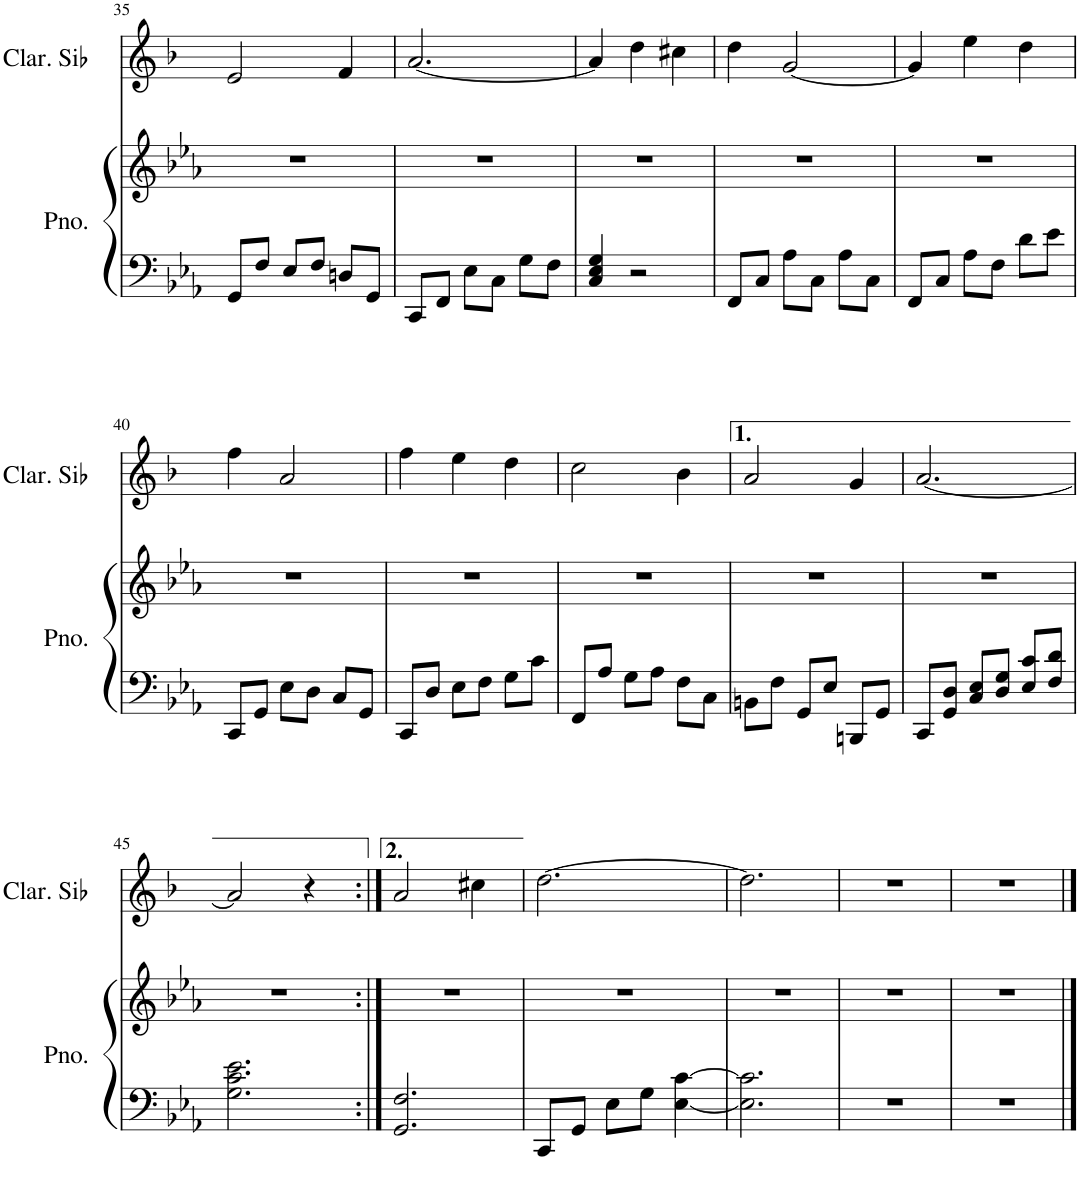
**kern	**kern	**kern
*part2	*part2	*part1
*staff3	*staff2	*staff1
*I"Piano	*	*I"Clarinette en Sib
*I'Pno.	*	*I'Clar. Sib
!!LO:PB:g=z
*clefF4	*clefG2	*clefG2
*	*	*Trd1c2
*k[b-e-a-]	*k[b-e-a-]	*k[b-]
*M3/4	*M3/4	*M3/4
=35	=35	=35
8GG/L	2.r	2e/
8F/J	.	.
8E-/L	.	.
8F/J	.	.
8Dn/L	.	4f/
8GG/J	.	.
=36	=36	=36
8CC/L	2.r	[2.a/
8FF/J	.	.
8E-\L	.	.
8C\J	.	.
8G\L	.	.
8F\J	.	.
=37	=37	=37
4C/ 4E-/ 4G/	2.r	4a/]
2r	.	4dd\
.	.	4cc#X\
=38	=38	=38
8FF/L	2.r	4dd\
8C/J	.	.
8A-\L	.	[2g/
8C\J	.	.
8A-\L	.	.
8C\J	.	.
=39	=39	=39
8FF/L	2.r	4g/]
8C/J	.	.
8A-\L	.	4ee\
8F\J	.	.
8d\L	.	4dd\
8e-\J	.	.
!!LO:LB:g=z
=40	=40	=40
8CC/L	2.r	4ff\
8GG/J	.	.
8E-\L	.	2a/
8D\J	.	.
8C/L	.	.
8GG/J	.	.
=41	=41	=41
8CC/L	2.r	4ff\
8D/J	.	.
8E-\L	.	4ee\
8F\J	.	.
8G\L	.	4dd\
8c\J	.	.
=42	=42	=42
8FF/L	2.r	2cc\
8A-/J	.	.
8G\L	.	.
8A-\J	.	.
8F\L	.	4b-\
8C\J	.	.
=43	=43	=43
8BBn\L	2.r	2a/
8F\J	.	.
8GG/L	.	.
8E-/J	.	.
8BBBn/L	.	4g/
8GG/J	.	.
=44	=44	=44
8CC/L	2.r	[2.a/
8GG/ 8D/J	.	.
8C/ 8E-/L	.	.
8D/ 8G/J	.	.
8E-/ 8c/L	.	.
8F/ 8d/J	.	.
!!LO:LB:g=z
=45	=45	=45
2.G\ 2.c\ 2.e-\	2.r	2a/]
.	.	4r
=46:|!	=46:|!	=46:|!
2.GG/ 2.F/	2.r	2a/
.	.	4cc#X\
=47	=47	=47
8CC/L	2.r	[2.dd\
8GG/J	.	.
8E-\L	.	.
8G\J	.	.
[4E-\ [4c\	.	.
=48	=48	=48
2.E-\] 2.c\]	2.r	2.dd\]
=49	=49	=49
2.r	2.r	2.r
=50	=50	=50
2.r	2.r	2.r
==	==	==
*-	*-	*-
